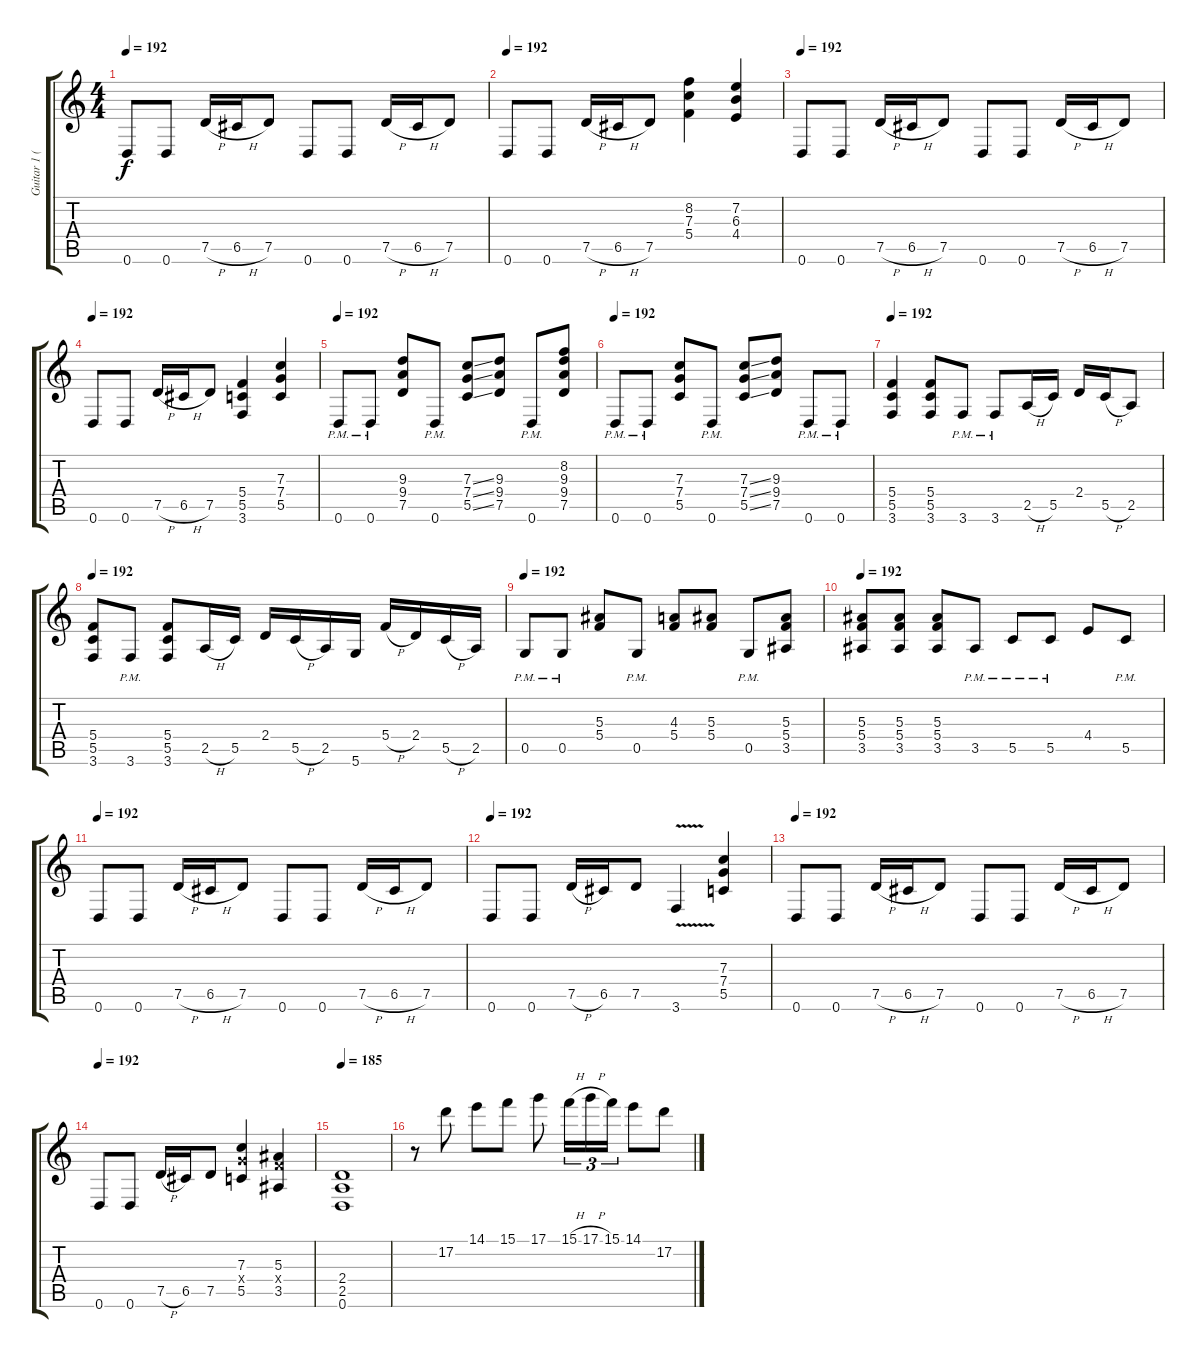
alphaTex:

\track ("Guitar 1 (Alexi)" "Guitar 1 (") {instrument distortionguitar}
\staff {score tabs}
\tuning (D4 A3 F3 C3 G2 D2) {hide}
\ts (4 4)
\tempo 192
\clef g2
\ks c
0.6.8{dy f} 0.6.8 7.5{h}.16 6.5{h}.16 7.5.8 0.6.8 0.6.8 7.5{h}.16 6.5{h}.16 7.5.8 |
\tempo 192
0.6.8 0.6.8 7.5{h}.16 6.5{h}.16 7.5.8 (8.2 7.3 5.4).4 (7.2 6.3 4.4).4 |
\tempo 192
0.6.8 0.6.8 7.5{h}.16 6.5{h}.16 7.5.8 0.6.8 0.6.8 7.5{h}.16 6.5{h}.16 7.5.8 |
\tempo 192
0.6.8 0.6.8 7.5{h}.16 6.5{h}.16 7.5.8 (5.4 5.5 3.6).4 (7.3 7.4 5.5).4 |
\tempo 192
0.6{pm}.8 0.6{pm}.8 (9.3 9.4 7.5).8 0.6{pm}.8 (7.3{ss} 7.4{ss} 5.5{ss}).8 (9.3 9.4 7.5).8 0.6{pm}.8 (8.2 9.3 9.4 7.5).8 |
\tempo 192
0.6{pm}.8 0.6{pm}.8 (7.3 7.4 5.5).8 0.6{pm}.8 (7.3{ss} 7.4{ss} 5.5{ss}).8 (9.3 9.4 7.5).8 0.6{pm}.8 0.6{pm}.8 |
\tempo 192
(5.4 5.5 3.6).4 (5.4 5.5 3.6).8 3.6{pm}.8 3.6{pm}.8 2.5{h}.16 5.5.16 2.4.16 5.5{h}.16 2.5.8 |
\tempo 192
(5.4 5.5 3.6).8 3.6{pm}.8 (5.4 5.5 3.6).8 2.5{h}.16 5.5.16 2.4.16 5.5{h}.16 2.5.16 5.6.16 5.4{h}.16 2.4.16 5.5{h}.16 2.5.16 |
\tempo 192
0.5{pm}.8 0.5{pm}.8 (5.3 5.4).8 0.5{pm}.8 (4.3 5.4).8 (5.3 5.4).8 0.5{pm}.8 (5.3 5.4 3.5).8 |
\tempo 192
(5.3 5.4 3.5).8 (5.3 5.4 3.5).8 (5.3 5.4 3.5).8 3.5{pm}.8 5.5{pm}.8 5.5{pm}.8 4.4.8 5.5{pm}.8 |
\tempo 192
0.6.8 0.6.8 7.5{h}.16 6.5{h}.16 7.5.8 0.6.8 0.6.8 7.5{h}.16 6.5{h}.16 7.5.8 |
\tempo 192
0.6.8 0.6.8 7.5{h}.16 6.5.16 7.5.8 3.6{v}.4 (7.3 7.4 5.5).4 |
\tempo 192
0.6.8 0.6.8 7.5{h}.16 6.5{h}.16 7.5.8 0.6.8 0.6.8 7.5{h}.16 6.5{h}.16 7.5.8 |
\tempo 192
0.6.8 0.6.8 7.5{h}.16 6.5.16 7.5.8 (7.3 7.4{x} 5.5).4 (5.3 5.4{x} 3.5).4 |
\tempo 185
(2.4 2.5 0.6).1{volume 13 instrument distortionguitar} |
r.8 17.2.8 14.1.8 15.1.8 17.1.8 15.1{h}.16{tu (3 2)} 17.1{h}.16{tu (3 2)} 15.1.16{tu (3 2)} 14.1.8 17.2.8
